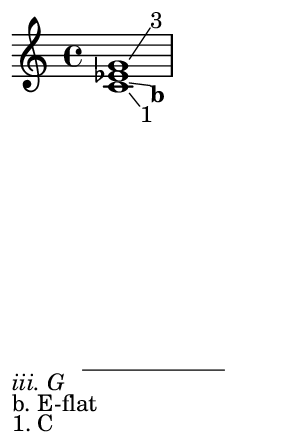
%% Generated by lilypond-book
%% Options: [exampleindent=10.16\mm,indent=0\mm,line-width=160\mm,paper-height=845.047\pt,paper-width=597.508\pt,papersize="a8",quote,ragged-right]
\include "lilypond-book-preamble.ly"


% ****************************************************************
% Start cut-&-pastable-section
% ****************************************************************

#(ly:set-option 'eps-box-padding 3.000000)



\paper {
  #(set-paper-size "a8")
  indent = 0\mm
  ragged-right = ##t
}

\layout {
  
}




% ****************************************************************
% ly snippet:
% ****************************************************************
\sourcefileline 1325
\book {
  \header { tagline = ##f }
  \relative c' {
    <
    \footnote "1" #'(1 . -1.25) "1. C" c
    \footnote
       \markup { \bold "b" } #'(2 . -0.25) "b. E-flat" es
    \footnote "3" #'(2 . 3) \markup { \italic "iii. G" } g
    >1
  }
}


% ****************************************************************
% end ly snippet
% ****************************************************************
